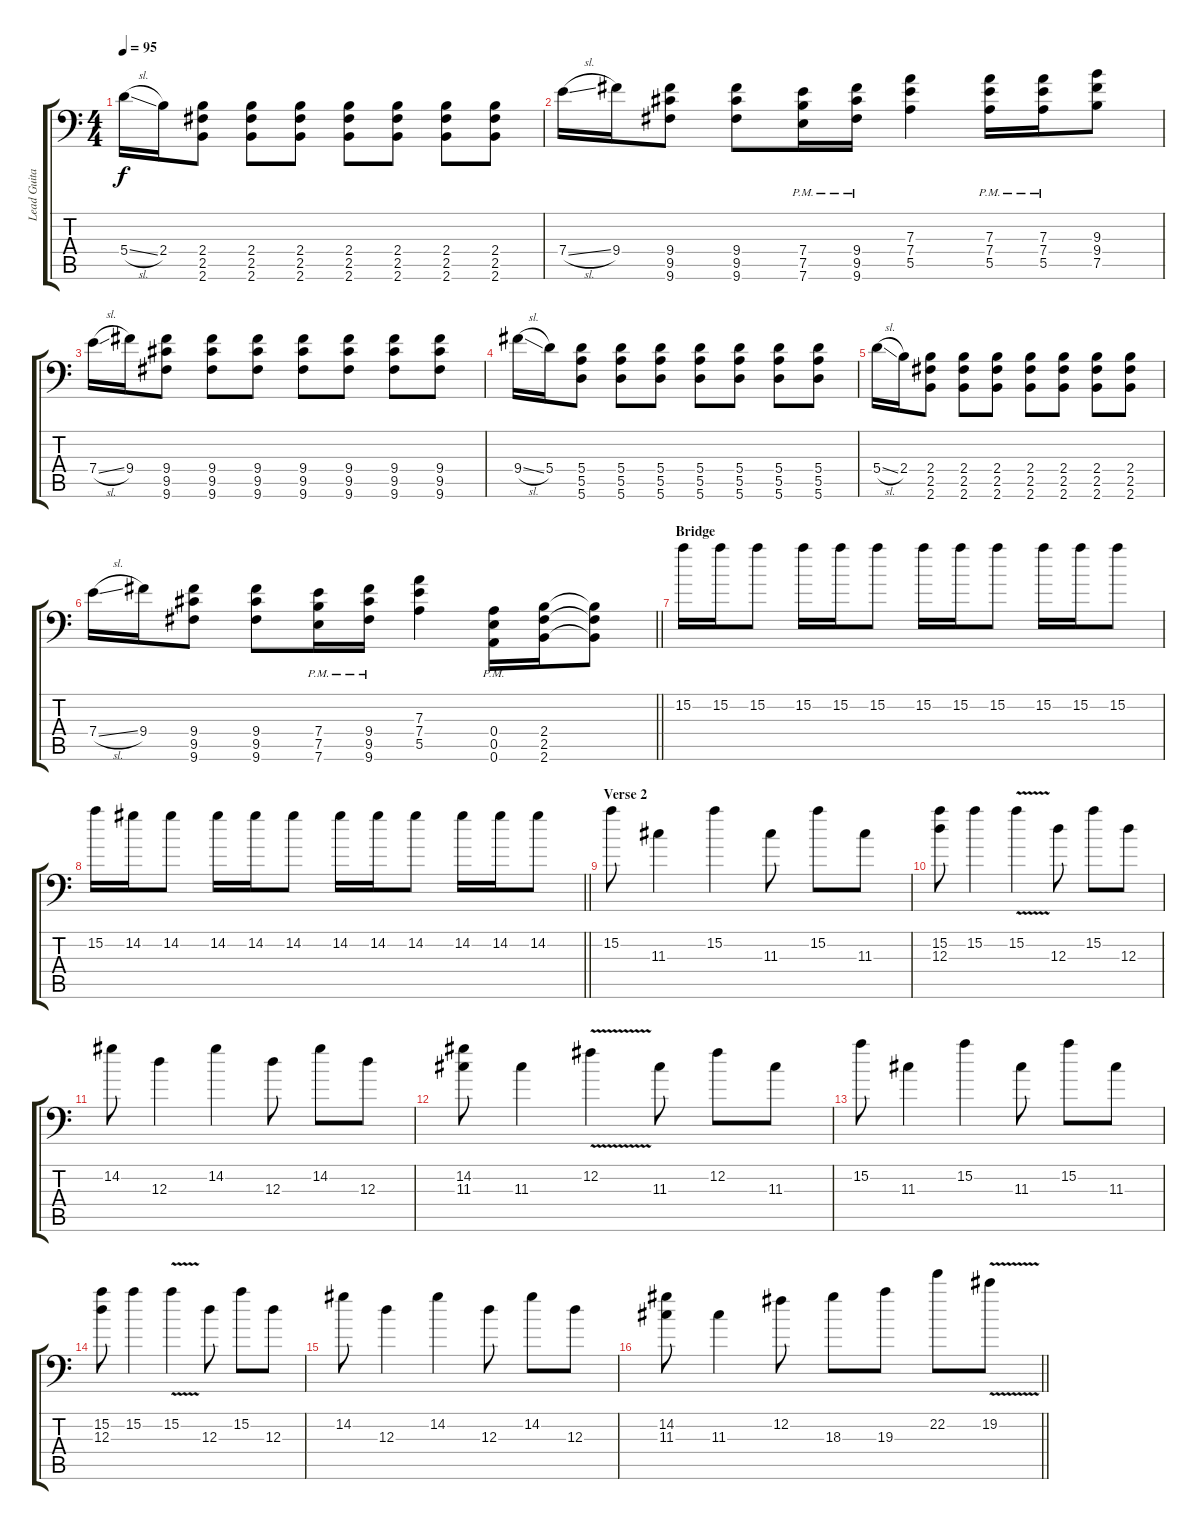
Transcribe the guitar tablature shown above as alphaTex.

\track ("Lead Guitar" "Lead Guita") {instrument distortionguitar}
\staff {score tabs}
\tuning (B3 Gb3 D3 A2 E2 A1) {hide}
\ts (4 4)
\tempo 95
\clef f4
\ks c
5.4{sl}.16{dy f} 2.4.16 (2.4 2.5 2.6).8 (2.4 2.5 2.6).8 (2.4 2.5 2.6).8 (2.4 2.5 2.6).8 (2.4 2.5 2.6).8 (2.4 2.5 2.6).8 (2.4 2.5 2.6).8 |
7.4{sl}.16 9.4.16 (9.4 9.5 9.6).8 (9.4 9.5 9.6).8 (7.4{pm} 7.5{pm} 7.6{pm}).16 (9.4{pm} 9.5{pm} 9.6{pm}).16 (7.3 7.4 5.5).4 (7.3{pm} 7.4{pm} 5.5{pm}).16 (7.3{pm} 7.4{pm} 5.5{pm}).16 (9.3 9.4 7.5).8 |
7.4{sl}.16 9.4.16 (9.4 9.5 9.6).8 (9.4 9.5 9.6).8 (9.4 9.5 9.6).8 (9.4 9.5 9.6).8 (9.4 9.5 9.6).8 (9.4 9.5 9.6).8 (9.4 9.5 9.6).8 |
9.4{sl}.16 5.4.16 (5.4 5.5 5.6).8 (5.4 5.5 5.6).8 (5.4 5.5 5.6).8 (5.4 5.5 5.6).8 (5.4 5.5 5.6).8 (5.4 5.5 5.6).8 (5.4 5.5 5.6).8 |
5.4{sl}.16 2.4.16 (2.4 2.5 2.6).8 (2.4 2.5 2.6).8 (2.4 2.5 2.6).8 (2.4 2.5 2.6).8 (2.4 2.5 2.6).8 (2.4 2.5 2.6).8 (2.4 2.5 2.6).8 |
\barLineRight lightlight
7.4{sl}.16 9.4.16 (9.4 9.5 9.6).8 (9.4 9.5 9.6).8 (7.4{pm} 7.5{pm} 7.6{pm}).16 (9.4{pm} 9.5{pm} 9.6{pm}).16 (7.3 7.4 5.5).4 (0.4{pm} 0.5{pm} 0.6{pm}).16 (2.4 2.5 2.6).16 (2.4{t} 2.5{t} 2.6{t}).8 |
\section ("" "Bridge")
15.2.16 15.2.16 15.2.8 15.2.16 15.2.16 15.2.8 15.2.16 15.2.16 15.2.8 15.2.16 15.2.16 15.2.8 |
\barLineRight lightlight
15.2.16 14.2.16 14.2.8 14.2.16 14.2.16 14.2.8 14.2.16 14.2.16 14.2.8 14.2.16 14.2.16 14.2.8 |
\section ("" "Verse 2")
15.2.8 11.3.4 15.2.4 11.3.8 15.2.8 11.3.8 |
(15.2 12.3).8 15.2.4 15.2{v}.4 12.3.8 15.2.8 12.3.8 |
14.2.8 12.3.4 14.2.4 12.3.8 14.2.8 12.3.8 |
(14.2 11.3).8 11.3.4 12.2{v}.4 11.3.8 12.2.8 11.3.8 |
15.2.8 11.3.4 15.2.4 11.3.8 15.2.8 11.3.8 |
(15.2 12.3).8 15.2.4 15.2{v}.4 12.3.8 15.2.8 12.3.8 |
14.2.8 12.3.4 14.2.4 12.3.8 14.2.8 12.3.8 |
\barLineRight lightlight
(14.2 11.3).8 11.3.4 12.2.8 18.3.8 19.3.8 22.2.8 19.2{v}.8
